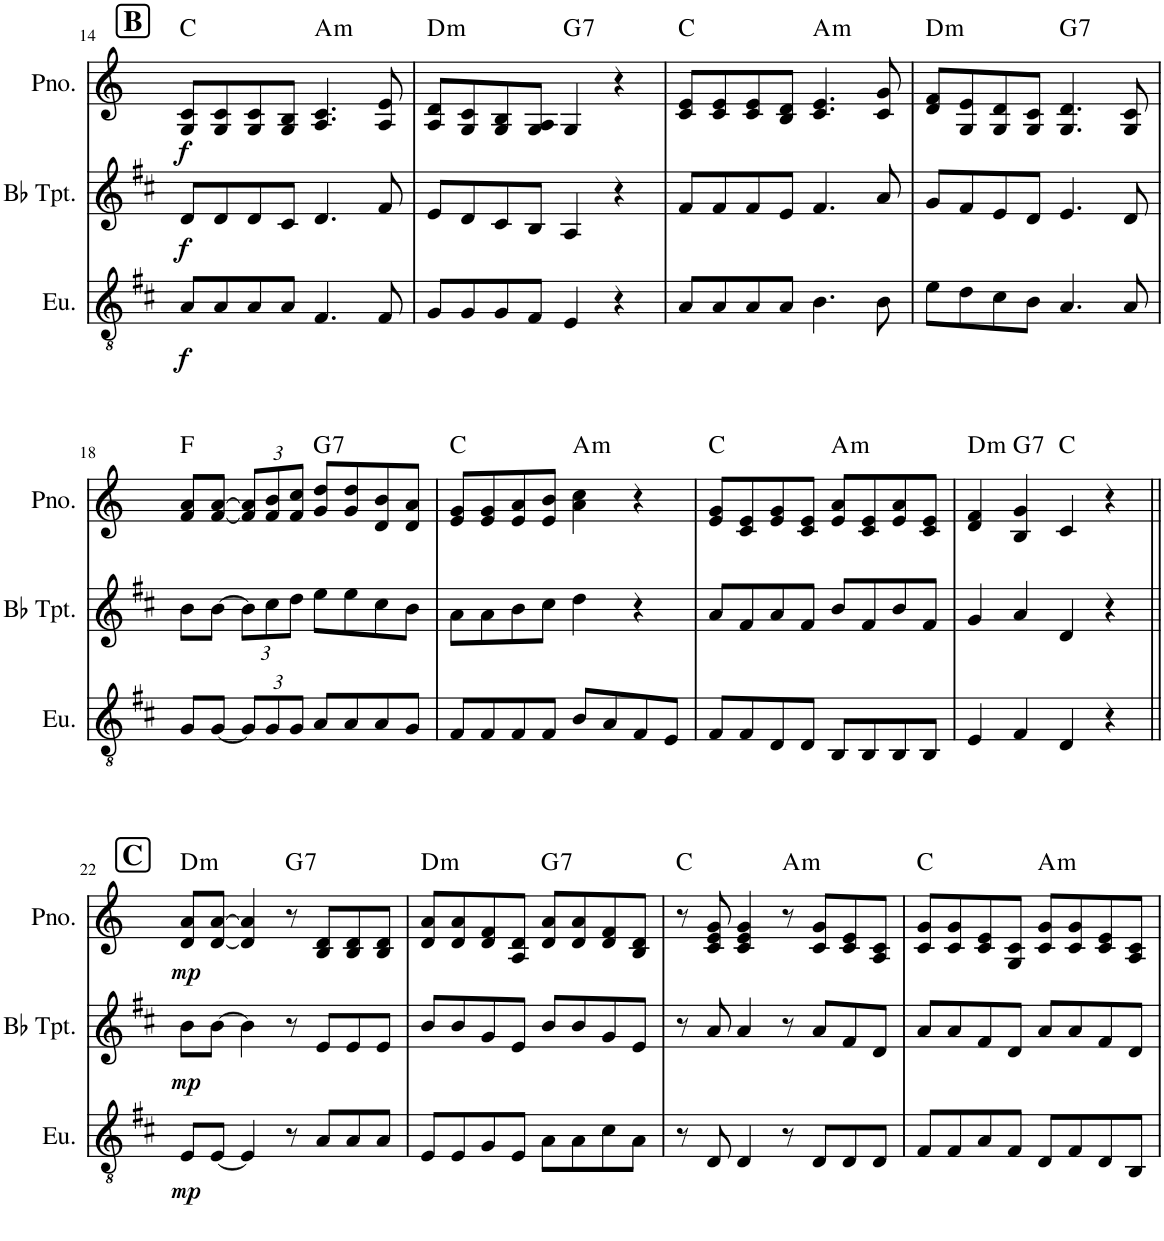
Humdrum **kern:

**kern	**dynam	**kern	**dynam	**kern	**dynam	**harte
*part3	*part3	*part2	*part2	*part1	*part1	*part1
*staff3	*staff3	*staff2	*staff2	*staff1	*staff1	*
*I"Euphonium	*	*I"Bb Trumpet	*	*I"Piano	*	*
*I'Eu.	*	*I'Bb Tpt.	*	*I'Pno.	*	*
!!LO:PB:g=z
*clefGv2	*	*clefG2	*	*clefG2	*	*
*Trd1c2	*	*Trd1c2	*	*	*	*
*k[f#c#]	*	*k[f#c#]	*	*k[]	*	*
*M2/2	*	*M2/2	*	*M2/2	*	*
*met(c|)	*	*met(c|)	*	*met(c|)	*	*
!!LO:REH:place=s1:a:B:cj:fs=14:t=B
=14	=14	=14	=14	=14	=14	=14
!	!LO:DY:b	!	!LO:DY:b	!	!LO:DY:b	!
8A/L	f	8d/L	f	8G/ 8c/L	f	C:maj
8A/	.	8d/	.	8G/ 8c/	.	.
8A/	.	8d/	.	8G/ 8c/	.	.
8A/J	.	8c#/J	.	8G/ 8B/J	.	.
!	!	!	!	!	!	!LO:H:kt=m
4.F#/	.	4.d/	.	4.A/ 4.c/	.	A:min
8F#/	.	8f#/	.	8A/ 8e/	.	.
=15	=15	=15	=15	=15	=15	=15
!	!	!	!	!	!	!LO:H:kt=m
8G/L	.	8e/L	.	8A/ 8d/L	.	D:min
8G/	.	8d/	.	8G/ 8c/	.	.
8G/	.	8c#/	.	8G/ 8B/	.	.
8F#/J	.	8B/J	.	8G/ 8A/J	.	.
!	!	!	!	!	!	!LO:H:kt=7
4E/	.	4A/	.	4G/	.	G:7
4r	.	4r	.	4r	.	.
=16	=16	=16	=16	=16	=16	=16
8A/L	.	8f#/L	.	8c/ 8e/L	.	C:maj
8A/	.	8f#/	.	8c/ 8e/	.	.
8A/	.	8f#/	.	8c/ 8e/	.	.
8A/J	.	8e/J	.	8B/ 8d/J	.	.
!	!	!	!	!	!	!LO:H:kt=m
4.B\	.	4.f#/	.	4.c/ 4.e/	.	A:min
8B\	.	8a/	.	8c/ 8g/	.	.
=17	=17	=17	=17	=17	=17	=17
!	!	!	!	!	!	!LO:H:kt=m
8e\L	.	8g/L	.	8d/ 8f/L	.	D:min
8d\	.	8f#/	.	8G/ 8e/	.	.
8c#\	.	8e/	.	8G/ 8d/	.	.
8B\J	.	8d/J	.	8G/ 8c/J	.	.
!	!	!	!	!	!	!LO:H:kt=7
4.A/	.	4.e/	.	4.G/ 4.d/	.	G:7
8A/	.	8d/	.	8G/ 8c/	.	.
!!LO:LB:g=z
=18	=18	=18	=18	=18	=18	=18
8G/L	.	8b\L	.	8f/ 8a/L	.	F:maj
[8G/J	.	[8b\J	.	[8f/ [8a/J	.	.
*Xbrackettup	*	*Xbrackettup	*	*Xbrackettup	*	*
12G/L]	.	12b\L]	.	12f/] 12a/]L	.	.
12G/	.	12cc#\	.	12f/ 12b/	.	.
12G/J	.	12dd\J	.	12f/ 12cc/J	.	.
!	!	!	!	!	!	!LO:H:kt=7
8A/L	.	8ee\L	.	8g/ 8dd/L	.	G:7
8A/	.	8ee\	.	8g/ 8dd/	.	.
8A/	.	8cc#\	.	8d/ 8b/	.	.
8G/J	.	8b\J	.	8d/ 8a/J	.	.
=19	=19	=19	=19	=19	=19	=19
8F#/L	.	8a\L	.	8e/ 8g/L	.	C:maj
8F#/	.	8a\	.	8e/ 8g/	.	.
8F#/	.	8b\	.	8e/ 8a/	.	.
8F#/J	.	8cc#\J	.	8e/ 8b/J	.	.
!	!	!	!	!	!	!LO:H:kt=m
8B/L	.	4dd\	.	4a\ 4cc\	.	A:min
8A/	.	.	.	.	.	.
8F#/	.	4r	.	4r	.	.
8E/J	.	.	.	.	.	.
=20	=20	=20	=20	=20	=20	=20
8F#/L	.	8a/L	.	8e/ 8g/L	.	C:maj
8F#/	.	8f#/	.	8c/ 8e/	.	.
8D/	.	8a/	.	8e/ 8g/	.	.
8D/J	.	8f#/J	.	8c/ 8e/J	.	.
!	!	!	!	!	!	!LO:H:kt=m
8BB/L	.	8b/L	.	8e/ 8a/L	.	A:min
8BB/	.	8f#/	.	8c/ 8e/	.	.
8BB/	.	8b/	.	8e/ 8a/	.	.
8BB/J	.	8f#/J	.	8c/ 8e/J	.	.
=21	=21	=21	=21	=21	=21	=21
!	!	!	!	!	!	!LO:H:kt=m
4E/	.	4g/	.	4d/ 4f/	.	D:min
!	!	!	!	!	!	!LO:H:kt=7
4F#/	.	4a/	.	4B/ 4g/	.	G:7
4D/	.	4d/	.	4c/	.	C:maj
4r	.	4r	.	4r	.	.
!!LO:LB:g=z
!!LO:REH:place=s1:a:B:cj:fs=14:t=C
=22||	=22||	=22||	=22||	=22||	=22||	=22||
!	!LO:DY:b	!	!LO:DY:b	!	!LO:DY:b	!LO:H:kt=m
8E/L	mp	8b\L	mp	8d/ 8a/L	mp	D:min
[8E/J	.	[8b\J	.	[8d/ [8a/J	.	.
4E/]	.	4b\]	.	4d/] 4a/]	.	.
!	!	!	!	!	!	!LO:H:kt=7
8r	.	8r	.	8r	.	G:7
8A/L	.	8e/L	.	8B/ 8d/L	.	.
8A/	.	8e/	.	8B/ 8d/	.	.
8A/J	.	8e/J	.	8B/ 8d/J	.	.
=23	=23	=23	=23	=23	=23	=23
!	!	!	!	!	!	!LO:H:kt=m
8E/L	.	8b/L	.	8d/ 8a/L	.	D:min
8E/	.	8b/	.	8d/ 8a/	.	.
8G/	.	8g/	.	8d/ 8f/	.	.
8E/J	.	8e/J	.	8A/ 8d/J	.	.
!	!	!	!	!	!	!LO:H:kt=7
8A\L	.	8b/L	.	8d/ 8a/L	.	G:7
8A\	.	8b/	.	8d/ 8a/	.	.
8c#\	.	8g/	.	8d/ 8f/	.	.
8A\J	.	8e/J	.	8B/ 8d/J	.	.
=24	=24	=24	=24	=24	=24	=24
8r	.	8r	.	8r	.	C:maj
8D/	.	8a/	.	8c/ 8e/ 8g/	.	.
4D/	.	4a/	.	4c/ 4e/ 4g/	.	.
!	!	!	!	!	!	!LO:H:kt=m
8r	.	8r	.	8r	.	A:min
8D/L	.	8a/L	.	8c/ 8g/L	.	.
8D/	.	8f#/	.	8c/ 8e/	.	.
8D/J	.	8d/J	.	8A/ 8c/J	.	.
=25	=25	=25	=25	=25	=25	=25
8F#/L	.	8a/L	.	8c/ 8g/L	.	C:maj
8F#/	.	8a/	.	8c/ 8g/	.	.
8A/	.	8f#/	.	8c/ 8e/	.	.
8F#/J	.	8d/J	.	8G/ 8c/J	.	.
!	!	!	!	!	!	!LO:H:kt=m
8D/L	.	8a/L	.	8c/ 8g/L	.	A:min
8F#/	.	8a/	.	8c/ 8g/	.	.
8D/	.	8f#/	.	8c/ 8e/	.	.
8BB/J	.	8d/J	.	8A/ 8c/J	.	.
=	=	=	=	=	=	=
*-	*-	*-	*-	*-	*-	*-
